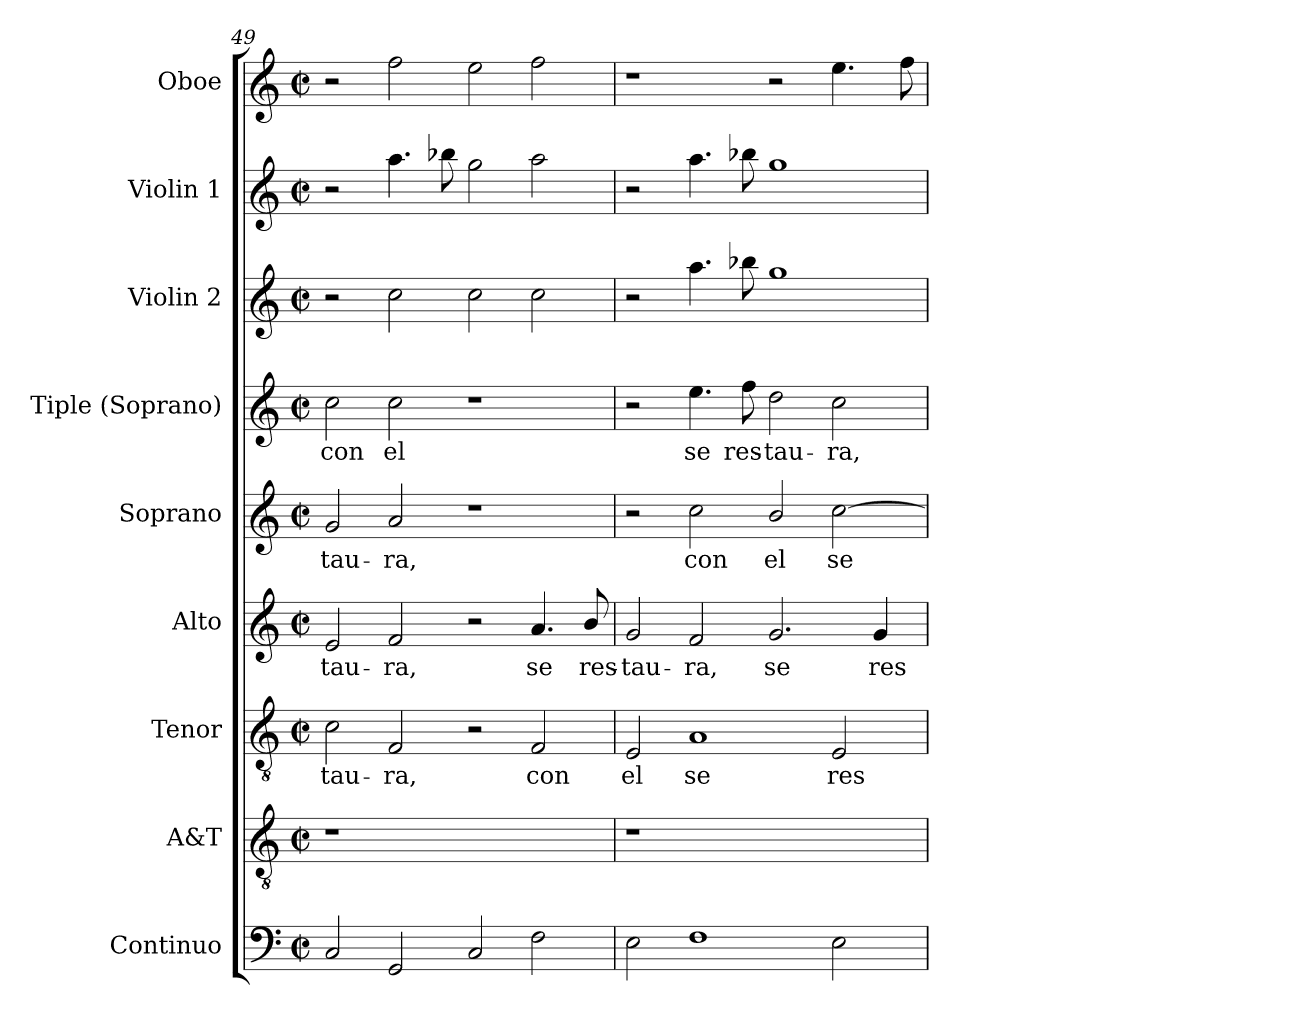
**kern	**kern	**kern	**text	**kern	**text	**kern	**text	**kern	**text	**kern	**kern	**kern
*part9	*part8	*part7	*part7	*part6	*part6	*part5	*part5	*part4	*part4	*part3	*part2	*part1
*staff9	*staff8	*staff7	*staff7	*staff6	*staff6	*staff5	*staff5	*staff4	*staff4	*staff3	*staff2	*staff1
*I"Continuo	*I"A&T	*I"Tenor	*	*I"Alto	*	*I"Soprano	*	*I"Tiple (Soprano)	*	*I"Violin 2	*I"Violin 1	*I"Oboe
*I'Cont.	*I'A. & T.	*I'T.	*	*I'A.	*	*I'S.	*	*I'S.	*	*I'Vln. 2	*I'Vln. 1	*I'Ob.
*clefF4	*clefGv2	*clefGv2	*	*clefG2	*	*clefG2	*	*clefG2	*	*clefG2	*clefG2	*clefG2
*	*ITrd7c12	*ITrd7c12	*	*	*	*	*	*	*	*	*	*
*k[]	*k[]	*k[]	*	*k[]	*	*k[]	*	*k[]	*	*k[]	*k[]	*k[]
*C:	*C:	*C:	*	*C:	*	*C:	*	*C:	*	*C:	*C:	*C:
*M2/2	*M2/2	*M2/2	*	*M2/2	*	*M2/2	*	*M2/2	*	*M2/2	*M2/2	*M2/2
*met(c|)	*met(c|)	*met(c|)	*	*met(c|)	*	*met(c|)	*	*met(c|)	*	*met(c|)	*met(c|)	*met(c|)
=49	=49	=49	=49	=49	=49	=49	=49	=49	=49	=49	=49	=49
!	!LO:N:vis=1	!	!	!	!	!	!	!	!	!	!	!
!	!	!	!LO:LY:b:color=#000000	!	!	!	!	!	!	!	!	!
!	!	!	!	!	!LO:LY:b:color=#000000	!	!	!	!	!	!	!
!	!	!	!	!	!	!	!LO:LY:b:color=#000000	!	!	!	!	!
!	!	!	!	!	!	!	!	!	!LO:LY:b:color=#000000	!	!	!
2Ci/	1r	2Ci\	-tau-	2ei/	-tau-	2gi/	-tau-	2cci\	con	2r	2r	2r
!	!	!	!LO:LY:b:color=#000000	!	!	!	!	!	!	!	!	!
!	!	!	!	!	!LO:LY:b:color=#000000	!	!	!	!	!	!	!
!	!	!	!	!	!	!	!LO:LY:b:color=#000000	!	!	!	!	!
!	!	!	!	!	!	!	!	!	!LO:LY:b:color=#000000	!	!	!
2GGi/	.	2FFi/	-ra,	2fi/	-ra,	2ai/	-ra,	2cci\	el	2cci\	4.aai\	2ffi\
.	.	.	.	.	.	.	.	.	.	.	8bb-Xi\	.
2Ci/	1ryy	2r	.	2r	.	1r	.	1r	.	2cci\	2ggi\	2eei\
!	!	!	!LO:LY:b:color=#000000	!	!	!	!	!	!	!	!	!
!	!	!	!	!	!LO:LY:b:color=#000000	!	!	!	!	!	!	!
2Fi\	.	2FFi/	con	4.ai/	se	.	.	.	.	2cci\	2aai\	2ffi\
!	!	!	!	!	!LO:LY:b:color=#000000	!	!	!	!	!	!	!
.	.	.	.	8bi/	res-	.	.	.	.	.	.	.
=50	=50	=50	=50	=50	=50	=50	=50	=50	=50	=50	=50	=50
!	!LO:N:vis=1	!	!	!	!	!	!	!	!	!	!	!
!	!	!	!LO:LY:b:color=#000000	!	!	!	!	!	!	!	!	!
!	!	!	!	!	!LO:LY:b:color=#000000	!	!	!	!	!	!	!
2Ei\	1r	2EEi/	el	2gi/	-tau-	2r	.	2r	.	2r	2r	1r
!	!	!	!LO:LY:b:color=#000000	!	!	!	!	!	!	!	!	!
!	!	!	!	!	!LO:LY:b:color=#000000	!	!	!	!	!	!	!
!	!	!	!	!	!	!	!LO:LY:b:color=#000000	!	!	!	!	!
!	!	!	!	!	!	!	!	!	!LO:LY:b:color=#000000	!	!	!
1Fi	.	1AAi	se	2fi/	-ra,	2cci\	con	4.eei\	se	4.aai\	4.aai\	.
!	!	!	!	!	!	!	!	!	!LO:LY:b:color=#000000	!	!	!
.	.	.	.	.	.	.	.	8ffi\	res-	8bb-Xi\	8bb-Xi\	.
!	!	!	!	!	!LO:LY:b:color=#000000	!	!	!	!	!	!	!
!	!	!	!	!	!	!	!LO:LY:b:color=#000000	!	!	!	!	!
!	!	!	!	!	!	!	!	!	!LO:LY:b:color=#000000	!	!	!
.	1ryy	.	.	2.gi/	se	2bi/	el	2ddi\	-tau-	1ggi	1ggi	2r
!	!	!	!LO:LY:b:color=#000000	!	!	!	!	!	!	!	!	!
!	!	!	!	!	!	!	!LO:LY:b:color=#000000	!	!	!	!	!
!	!	!	!	!	!	!	!	!	!LO:LY:b:color=#000000	!	!	!
2Ei\	.	2EEi/	res-	.	.	[2cci\	se	2cci\	-ra,	.	.	4.eei\
!	!	!	!	!	!LO:LY:b:color=#000000	!	!	!	!	!	!	!
.	.	.	.	4gi/	res-	.	.	.	.	.	.	.
.	.	.	.	.	.	.	.	.	.	.	.	8ffi\
=	=	=	=	=	=	=	=	=	=	=	=	=
*-	*-	*-	*-	*-	*-	*-	*-	*-	*-	*-	*-	*-
